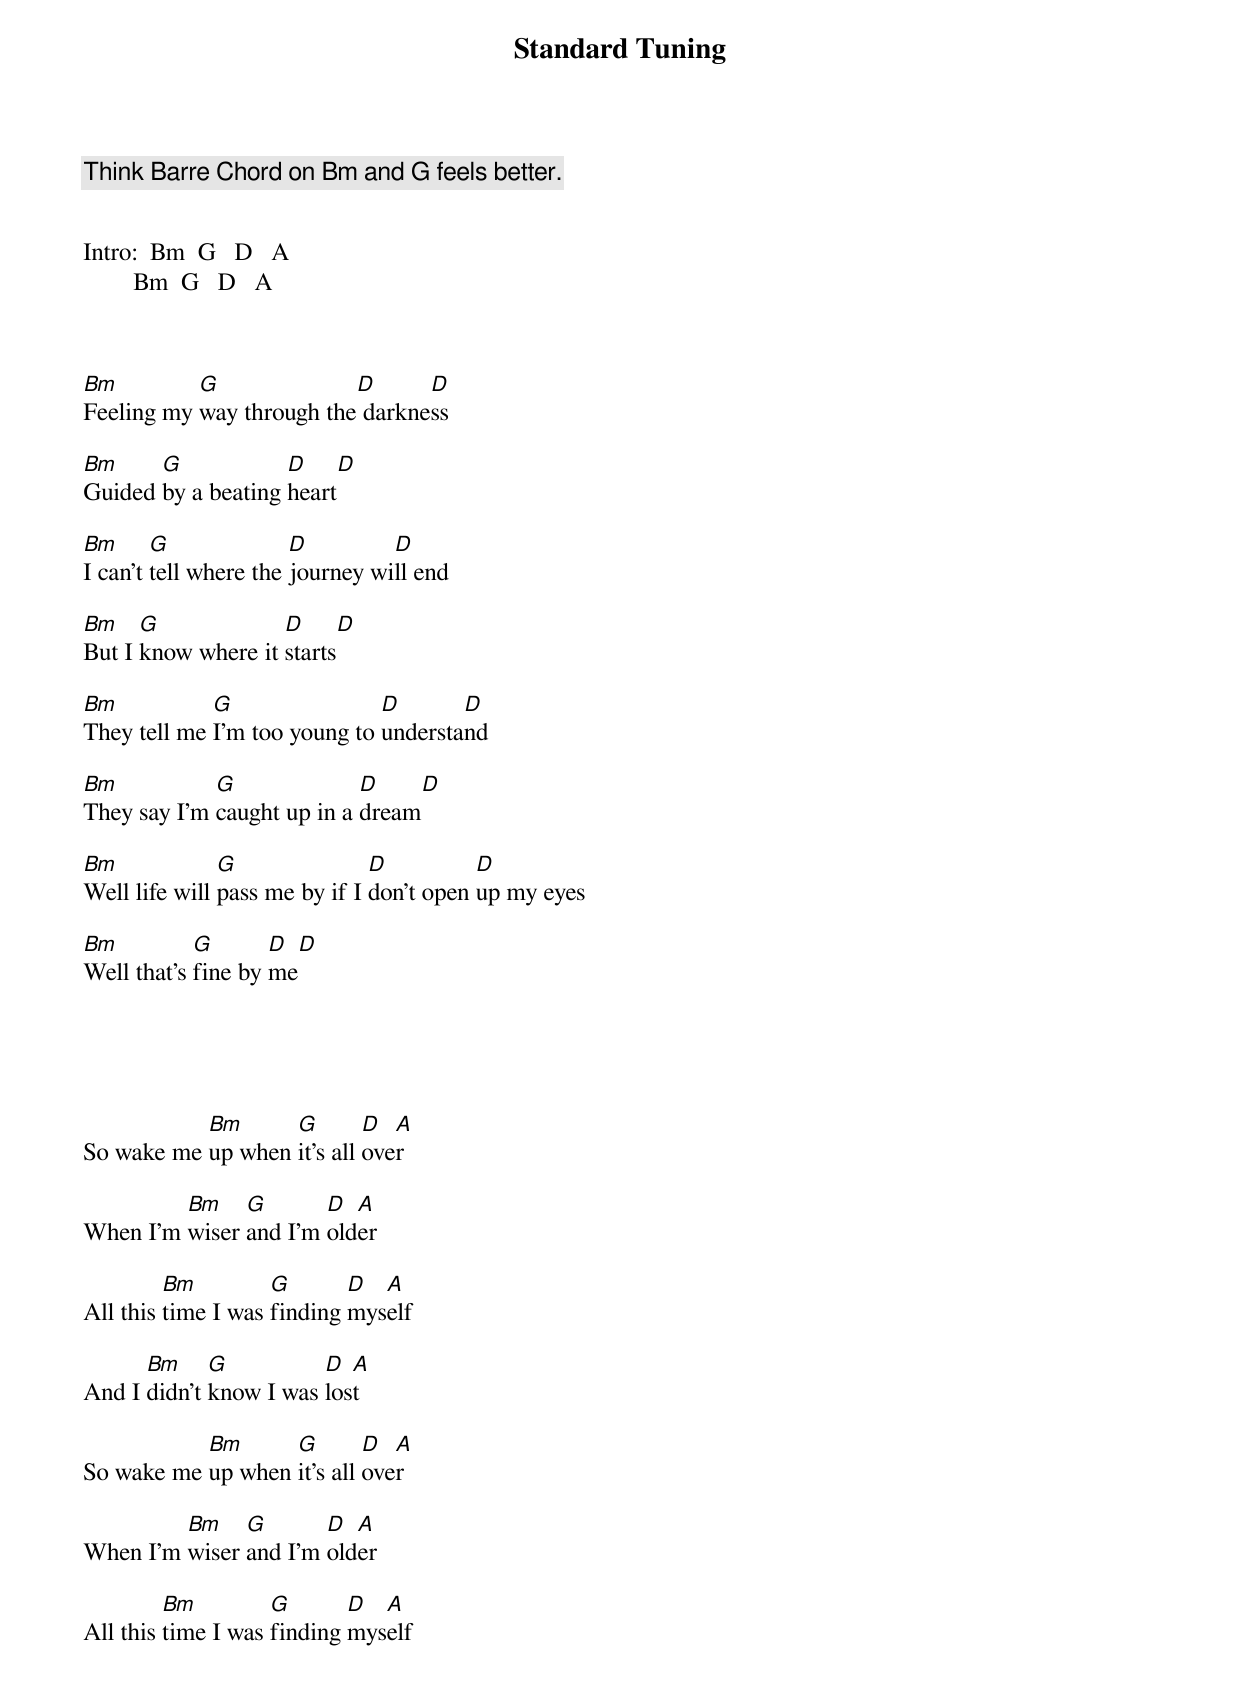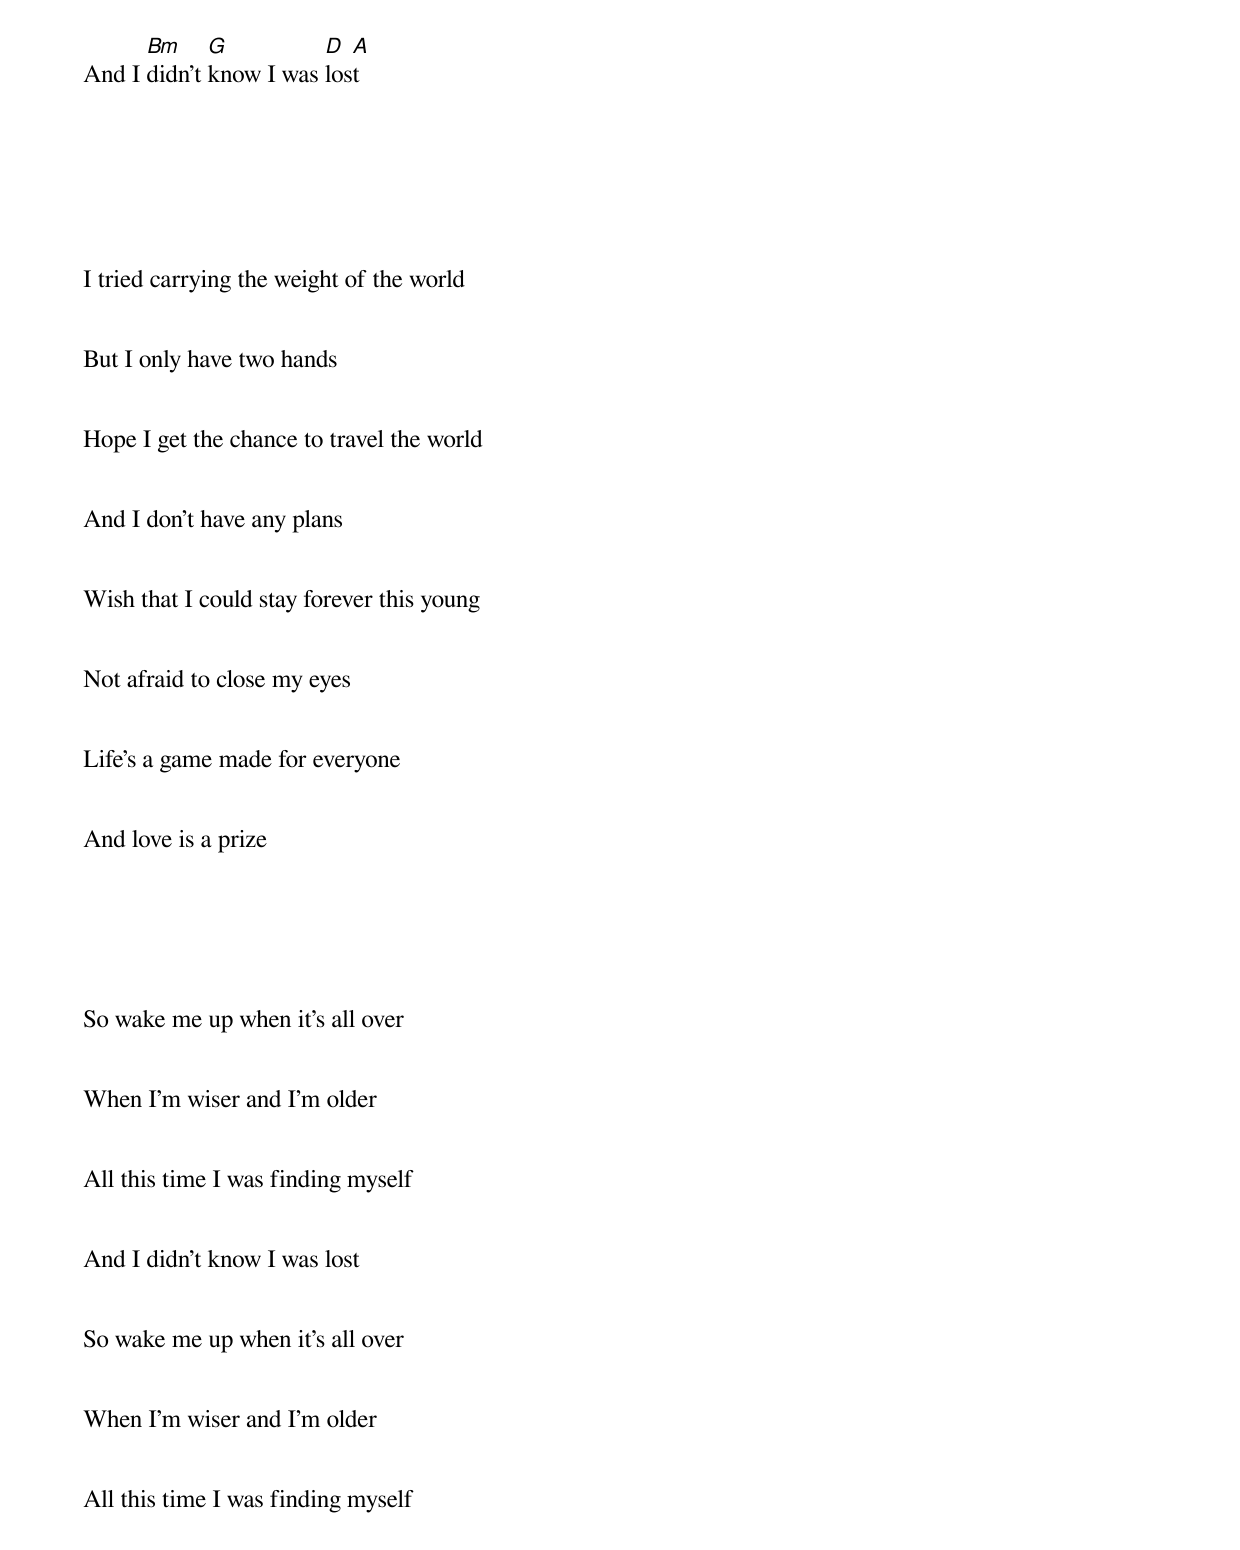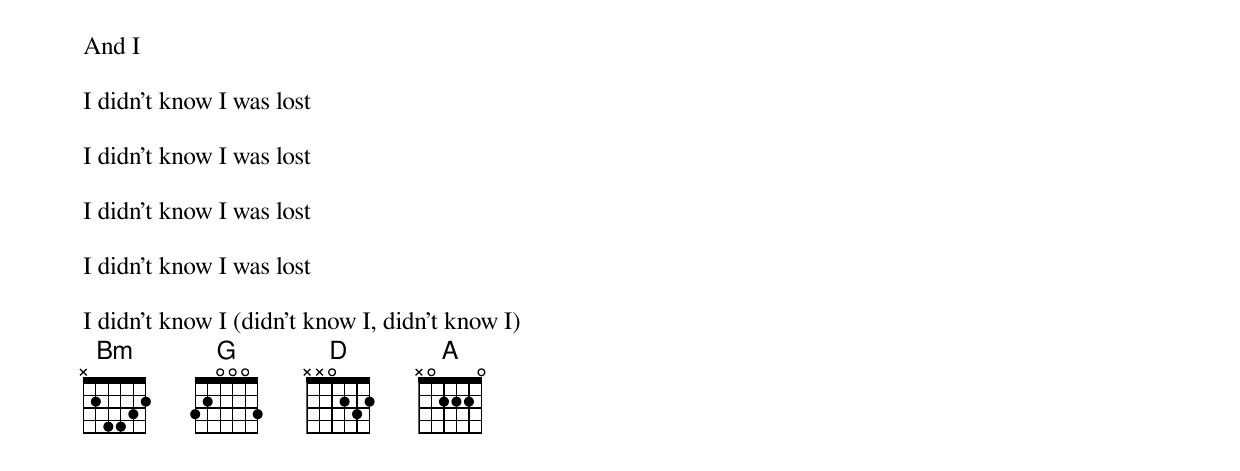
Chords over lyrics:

Standard Tuning

Think Barre Chord on Bm and G feels better.


Intro:  Bm  G   D   A
        Bm  G   D   A



Bm         G              D      D
Feeling my way through the darkness

Bm     G            D    D
Guided by a beating heart

Bm      G              D         D
I can’t tell where the journey will end

Bm    G             D     D
But I know where it starts

Bm           G                D       D
They tell me I’m too young to understand

Bm           G              D     D
They say I’m caught up in a dream

Bm             G               D          D
Well life will pass me by if I don’t open up my eyes

Bm          G       D   D
Well that’s fine by me





           Bm      G        D  A
So wake me up when it’s all over

         Bm    G       D  A
When I’m wiser and I’m older

         Bm         G       D  A
All this time I was finding myself

      Bm     G          D  A
And I didn’t know I was lost

           Bm      G        D  A
So wake me up when it’s all over

         Bm    G       D  A
When I’m wiser and I’m older

         Bm         G       D  A
All this time I was finding myself

      Bm     G          D  A
And I didn’t know I was lost







I tried carrying the weight of the world


But I only have two hands


Hope I get the chance to travel the world


And I don’t have any plans


Wish that I could stay forever this young


Not afraid to close my eyes


Life’s a game made for everyone


And love is a prize






So wake me up when it’s all over


When I’m wiser and I’m older


All this time I was finding myself


And I didn’t know I was lost


So wake me up when it’s all over


When I’m wiser and I’m older


All this time I was finding myself


And I

I didn’t know I was lost

I didn’t know I was lost

I didn’t know I was lost

I didn’t know I was lost

I didn’t know I (didn’t know I, didn’t know I)
